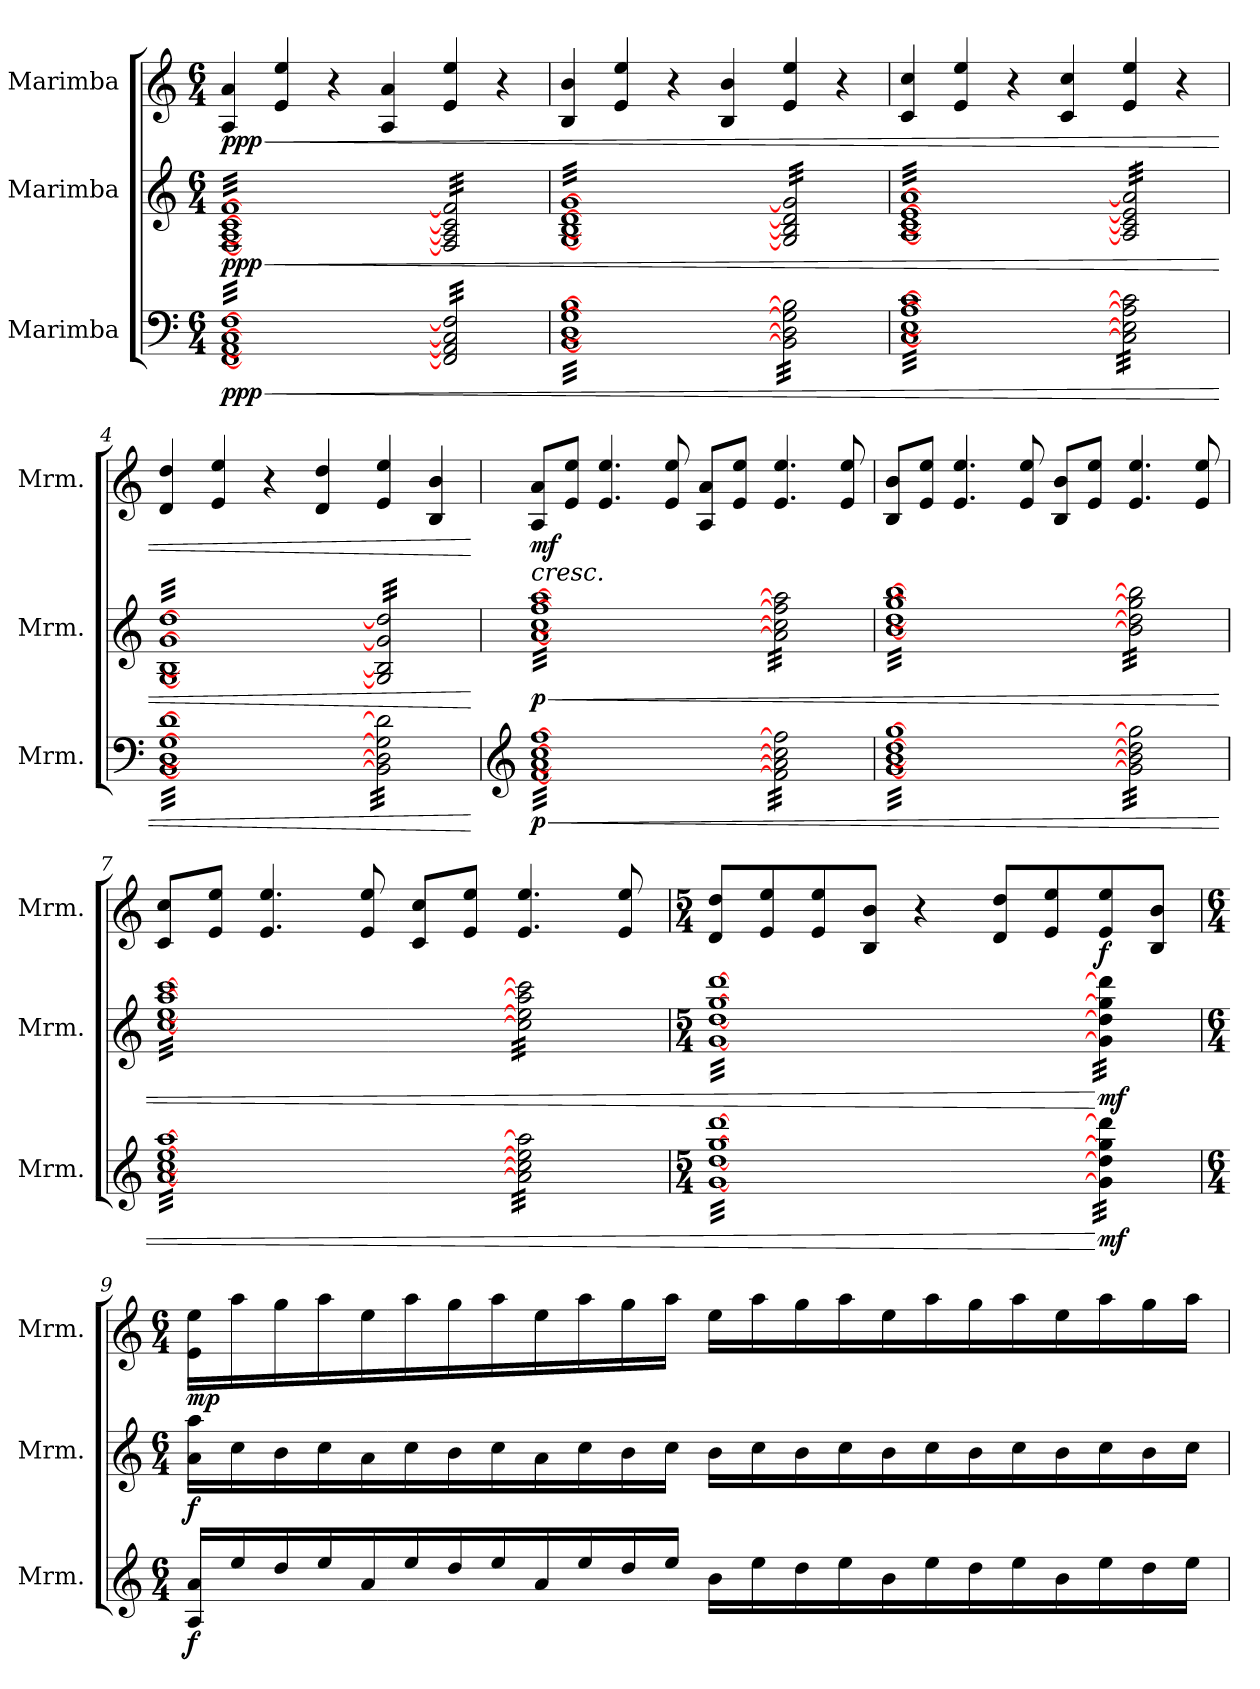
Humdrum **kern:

**kern	**dynam	**kern	**dynam	**kern	**dynam
*part3	*part3	*part2	*part2	*part1	*part1
*staff3	*staff3	*staff2	*staff2	*staff1	*staff1
*I"Marimba	*	*I"Marimba	*	*I"Marimba	*
*I'Mrm.	*	*I'Mrm.	*	*I'Mrm.	*
*clefF4	*	*clefG2	*	*clefG2	*
*k[]	*	*k[]	*	*k[]	*
*M6/4	*	*M6/4	*	*M6/4	*
*MM100	*	*MM100	*	*MM100	*
=1	=1	=1	=1	=1	=1
!	!LO:HP:b	!	!LO:HP:b	!	!LO:HP:b
!	!LO:DY:n=1:b	!	!LO:DY:n=1:b	!	!LO:DY:n=1:b
*tremolo	*	*	*	*	*
*	*	*tremolo	*	*	*
[32FF [32AA [32C [32FLLL	< ppp	[32F [32A [32c [32fLLL	< ppp	4A/ 4a/	< ppp
32FF 32AA 32C 32F	.	32F 32A 32c 32f	.	.	.
32FF 32AA 32C 32F	.	32F 32A 32c 32f	.	.	.
32FF 32AA 32C 32F	.	32F 32A 32c 32f	.	.	.
32FF 32AA 32C 32F	.	32F 32A 32c 32f	.	.	.
32FF 32AA 32C 32F	.	32F 32A 32c 32f	.	.	.
32FF 32AA 32C 32F	.	32F 32A 32c 32f	.	.	.
32FF 32AA 32C 32F	.	32F 32A 32c 32f	.	.	.
32FF 32AA 32C 32F	.	32F 32A 32c 32f	.	4e/ 4ee/	.
32FF 32AA 32C 32F	.	32F 32A 32c 32f	.	.	.
32FF 32AA 32C 32F	.	32F 32A 32c 32f	.	.	.
32FF 32AA 32C 32F	.	32F 32A 32c 32f	.	.	.
32FF 32AA 32C 32F	.	32F 32A 32c 32f	.	.	.
32FF 32AA 32C 32F	.	32F 32A 32c 32f	.	.	.
32FF 32AA 32C 32F	.	32F 32A 32c 32f	.	.	.
32FF 32AA 32C 32F	.	32F 32A 32c 32f	.	.	.
32FF 32AA 32C 32F	.	32F 32A 32c 32f	.	4r	.
32FF 32AA 32C 32F	.	32F 32A 32c 32f	.	.	.
32FF 32AA 32C 32F	.	32F 32A 32c 32f	.	.	.
32FF 32AA 32C 32F	.	32F 32A 32c 32f	.	.	.
32FF 32AA 32C 32F	.	32F 32A 32c 32f	.	.	.
32FF 32AA 32C 32F	.	32F 32A 32c 32f	.	.	.
32FF 32AA 32C 32F	.	32F 32A 32c 32f	.	.	.
32FF 32AA 32C 32F	.	32F 32A 32c 32f	.	.	.
32FF 32AA 32C 32F	.	32F 32A 32c 32f	.	4A/ 4a/	.
32FF 32AA 32C 32F	.	32F 32A 32c 32f	.	.	.
32FF 32AA 32C 32F	.	32F 32A 32c 32f	.	.	.
32FF 32AA 32C 32F	.	32F 32A 32c 32f	.	.	.
32FF 32AA 32C 32F	.	32F 32A 32c 32f	.	.	.
32FF 32AA 32C 32F	.	32F 32A 32c 32f	.	.	.
32FF 32AA 32C 32F	.	32F 32A 32c 32f	.	.	.
32FF 32AA 32C 32FJJJ	.	32F 32A 32c 32fJJJ	.	.	.
32FF/] 32AA/] 32C/] 32F/]LLL	.	32F/] 32A/] 32c/] 32f/]LLL	.	4e/ 4ee/	.
32FF/ 32AA/ 32C/ 32F/	.	32F/ 32A/ 32c/ 32f/	.	.	.
32FF/ 32AA/ 32C/ 32F/	.	32F/ 32A/ 32c/ 32f/	.	.	.
32FF/ 32AA/ 32C/ 32F/	.	32F/ 32A/ 32c/ 32f/	.	.	.
32FF/ 32AA/ 32C/ 32F/	.	32F/ 32A/ 32c/ 32f/	.	.	.
32FF/ 32AA/ 32C/ 32F/	.	32F/ 32A/ 32c/ 32f/	.	.	.
32FF/ 32AA/ 32C/ 32F/	.	32F/ 32A/ 32c/ 32f/	.	.	.
32FF/ 32AA/ 32C/ 32F/	.	32F/ 32A/ 32c/ 32f/	.	.	.
32FF/ 32AA/ 32C/ 32F/	.	32F/ 32A/ 32c/ 32f/	.	4r	.
32FF/ 32AA/ 32C/ 32F/	.	32F/ 32A/ 32c/ 32f/	.	.	.
32FF/ 32AA/ 32C/ 32F/	.	32F/ 32A/ 32c/ 32f/	.	.	.
32FF/ 32AA/ 32C/ 32F/	.	32F/ 32A/ 32c/ 32f/	.	.	.
32FF/ 32AA/ 32C/ 32F/	.	32F/ 32A/ 32c/ 32f/	.	.	.
32FF/ 32AA/ 32C/ 32F/	.	32F/ 32A/ 32c/ 32f/	.	.	.
32FF/ 32AA/ 32C/ 32F/	.	32F/ 32A/ 32c/ 32f/	.	.	.
32FF/ 32AA/ 32C/ 32F/JJJ	.	32F/ 32A/ 32c/ 32f/JJJ	.	.	.
=2	=2	=2	=2	=2	=2
[32BB [32D [32G [32BLLL	.	[32G [32B [32d [32gLLL	.	4B/ 4b/	.
32BB 32D 32G 32B	.	32G 32B 32d 32g	.	.	.
32BB 32D 32G 32B	.	32G 32B 32d 32g	.	.	.
32BB 32D 32G 32B	.	32G 32B 32d 32g	.	.	.
32BB 32D 32G 32B	.	32G 32B 32d 32g	.	.	.
32BB 32D 32G 32B	.	32G 32B 32d 32g	.	.	.
32BB 32D 32G 32B	.	32G 32B 32d 32g	.	.	.
32BB 32D 32G 32B	.	32G 32B 32d 32g	.	.	.
32BB 32D 32G 32B	.	32G 32B 32d 32g	.	4e/ 4ee/	.
32BB 32D 32G 32B	.	32G 32B 32d 32g	.	.	.
32BB 32D 32G 32B	.	32G 32B 32d 32g	.	.	.
32BB 32D 32G 32B	.	32G 32B 32d 32g	.	.	.
32BB 32D 32G 32B	.	32G 32B 32d 32g	.	.	.
32BB 32D 32G 32B	.	32G 32B 32d 32g	.	.	.
32BB 32D 32G 32B	.	32G 32B 32d 32g	.	.	.
32BB 32D 32G 32B	.	32G 32B 32d 32g	.	.	.
32BB 32D 32G 32B	.	32G 32B 32d 32g	.	4r	.
32BB 32D 32G 32B	.	32G 32B 32d 32g	.	.	.
32BB 32D 32G 32B	.	32G 32B 32d 32g	.	.	.
32BB 32D 32G 32B	.	32G 32B 32d 32g	.	.	.
32BB 32D 32G 32B	.	32G 32B 32d 32g	.	.	.
32BB 32D 32G 32B	.	32G 32B 32d 32g	.	.	.
32BB 32D 32G 32B	.	32G 32B 32d 32g	.	.	.
32BB 32D 32G 32B	.	32G 32B 32d 32g	.	.	.
32BB 32D 32G 32B	.	32G 32B 32d 32g	.	4B/ 4b/	.
32BB 32D 32G 32B	.	32G 32B 32d 32g	.	.	.
32BB 32D 32G 32B	.	32G 32B 32d 32g	.	.	.
32BB 32D 32G 32B	.	32G 32B 32d 32g	.	.	.
32BB 32D 32G 32B	.	32G 32B 32d 32g	.	.	.
32BB 32D 32G 32B	.	32G 32B 32d 32g	.	.	.
32BB 32D 32G 32B	.	32G 32B 32d 32g	.	.	.
32BB 32D 32G 32BJJJ	.	32G 32B 32d 32gJJJ	.	.	.
32BB\] 32D\] 32G\] 32B\]LLL	.	32G/] 32B/] 32d/] 32g/]LLL	.	4e/ 4ee/	.
32BB\ 32D\ 32G\ 32B\	.	32G/ 32B/ 32d/ 32g/	.	.	.
32BB\ 32D\ 32G\ 32B\	.	32G/ 32B/ 32d/ 32g/	.	.	.
32BB\ 32D\ 32G\ 32B\	.	32G/ 32B/ 32d/ 32g/	.	.	.
32BB\ 32D\ 32G\ 32B\	.	32G/ 32B/ 32d/ 32g/	.	.	.
32BB\ 32D\ 32G\ 32B\	.	32G/ 32B/ 32d/ 32g/	.	.	.
32BB\ 32D\ 32G\ 32B\	.	32G/ 32B/ 32d/ 32g/	.	.	.
32BB\ 32D\ 32G\ 32B\	.	32G/ 32B/ 32d/ 32g/	.	.	.
32BB\ 32D\ 32G\ 32B\	.	32G/ 32B/ 32d/ 32g/	.	4r	.
32BB\ 32D\ 32G\ 32B\	.	32G/ 32B/ 32d/ 32g/	.	.	.
32BB\ 32D\ 32G\ 32B\	.	32G/ 32B/ 32d/ 32g/	.	.	.
32BB\ 32D\ 32G\ 32B\	.	32G/ 32B/ 32d/ 32g/	.	.	.
32BB\ 32D\ 32G\ 32B\	.	32G/ 32B/ 32d/ 32g/	.	.	.
32BB\ 32D\ 32G\ 32B\	.	32G/ 32B/ 32d/ 32g/	.	.	.
32BB\ 32D\ 32G\ 32B\	.	32G/ 32B/ 32d/ 32g/	.	.	.
32BB\ 32D\ 32G\ 32B\JJJ	.	32G/ 32B/ 32d/ 32g/JJJ	.	.	.
=3	=3	=3	=3	=3	=3
[32C [32E [32A [32cLLL	.	[32A [32c [32e [32aLLL	.	4c/ 4cc/	.
32C 32E 32A 32c	.	32A 32c 32e 32a	.	.	.
32C 32E 32A 32c	.	32A 32c 32e 32a	.	.	.
32C 32E 32A 32c	.	32A 32c 32e 32a	.	.	.
32C 32E 32A 32c	.	32A 32c 32e 32a	.	.	.
32C 32E 32A 32c	.	32A 32c 32e 32a	.	.	.
32C 32E 32A 32c	.	32A 32c 32e 32a	.	.	.
32C 32E 32A 32c	.	32A 32c 32e 32a	.	.	.
32C 32E 32A 32c	.	32A 32c 32e 32a	.	4e/ 4ee/	.
32C 32E 32A 32c	.	32A 32c 32e 32a	.	.	.
32C 32E 32A 32c	.	32A 32c 32e 32a	.	.	.
32C 32E 32A 32c	.	32A 32c 32e 32a	.	.	.
32C 32E 32A 32c	.	32A 32c 32e 32a	.	.	.
32C 32E 32A 32c	.	32A 32c 32e 32a	.	.	.
32C 32E 32A 32c	.	32A 32c 32e 32a	.	.	.
32C 32E 32A 32c	.	32A 32c 32e 32a	.	.	.
32C 32E 32A 32c	.	32A 32c 32e 32a	.	4r	.
32C 32E 32A 32c	.	32A 32c 32e 32a	.	.	.
32C 32E 32A 32c	.	32A 32c 32e 32a	.	.	.
32C 32E 32A 32c	.	32A 32c 32e 32a	.	.	.
32C 32E 32A 32c	.	32A 32c 32e 32a	.	.	.
32C 32E 32A 32c	.	32A 32c 32e 32a	.	.	.
32C 32E 32A 32c	.	32A 32c 32e 32a	.	.	.
32C 32E 32A 32c	.	32A 32c 32e 32a	.	.	.
32C 32E 32A 32c	.	32A 32c 32e 32a	.	4c/ 4cc/	.
32C 32E 32A 32c	.	32A 32c 32e 32a	.	.	.
32C 32E 32A 32c	.	32A 32c 32e 32a	.	.	.
32C 32E 32A 32c	.	32A 32c 32e 32a	.	.	.
32C 32E 32A 32c	.	32A 32c 32e 32a	.	.	.
32C 32E 32A 32c	.	32A 32c 32e 32a	.	.	.
32C 32E 32A 32c	.	32A 32c 32e 32a	.	.	.
32C 32E 32A 32cJJJ	.	32A 32c 32e 32aJJJ	.	.	.
32C\] 32E\] 32A\] 32c\]LLL	.	32A/] 32c/] 32e/] 32a/]LLL	.	4e/ 4ee/	.
32C\ 32E\ 32A\ 32c\	.	32A/ 32c/ 32e/ 32a/	.	.	.
32C\ 32E\ 32A\ 32c\	.	32A/ 32c/ 32e/ 32a/	.	.	.
32C\ 32E\ 32A\ 32c\	.	32A/ 32c/ 32e/ 32a/	.	.	.
32C\ 32E\ 32A\ 32c\	.	32A/ 32c/ 32e/ 32a/	.	.	.
32C\ 32E\ 32A\ 32c\	.	32A/ 32c/ 32e/ 32a/	.	.	.
32C\ 32E\ 32A\ 32c\	.	32A/ 32c/ 32e/ 32a/	.	.	.
32C\ 32E\ 32A\ 32c\	.	32A/ 32c/ 32e/ 32a/	.	.	.
32C\ 32E\ 32A\ 32c\	.	32A/ 32c/ 32e/ 32a/	.	4r	.
32C\ 32E\ 32A\ 32c\	.	32A/ 32c/ 32e/ 32a/	.	.	.
32C\ 32E\ 32A\ 32c\	.	32A/ 32c/ 32e/ 32a/	.	.	.
32C\ 32E\ 32A\ 32c\	.	32A/ 32c/ 32e/ 32a/	.	.	.
32C\ 32E\ 32A\ 32c\	.	32A/ 32c/ 32e/ 32a/	.	.	.
32C\ 32E\ 32A\ 32c\	.	32A/ 32c/ 32e/ 32a/	.	.	.
32C\ 32E\ 32A\ 32c\	.	32A/ 32c/ 32e/ 32a/	.	.	.
32C\ 32E\ 32A\ 32c\JJJ	.	32A/ 32c/ 32e/ 32a/JJJ	.	.	.
!!LO:LB:g=z
=4	=4	=4	=4	=4	=4
[32BB [32D [32G [32dLLL	.	[32G [32B [32g [32ddLLL	.	4d/ 4dd/	.
32BB 32D 32G 32d	.	32G 32B 32g 32dd	.	.	.
32BB 32D 32G 32d	.	32G 32B 32g 32dd	.	.	.
32BB 32D 32G 32d	.	32G 32B 32g 32dd	.	.	.
32BB 32D 32G 32d	.	32G 32B 32g 32dd	.	.	.
32BB 32D 32G 32d	.	32G 32B 32g 32dd	.	.	.
32BB 32D 32G 32d	.	32G 32B 32g 32dd	.	.	.
32BB 32D 32G 32d	.	32G 32B 32g 32dd	.	.	.
32BB 32D 32G 32d	.	32G 32B 32g 32dd	.	4e/ 4ee/	.
32BB 32D 32G 32d	.	32G 32B 32g 32dd	.	.	.
32BB 32D 32G 32d	.	32G 32B 32g 32dd	.	.	.
32BB 32D 32G 32d	.	32G 32B 32g 32dd	.	.	.
32BB 32D 32G 32d	.	32G 32B 32g 32dd	.	.	.
32BB 32D 32G 32d	.	32G 32B 32g 32dd	.	.	.
32BB 32D 32G 32d	.	32G 32B 32g 32dd	.	.	.
32BB 32D 32G 32d	.	32G 32B 32g 32dd	.	.	.
32BB 32D 32G 32d	.	32G 32B 32g 32dd	.	4r	.
32BB 32D 32G 32d	.	32G 32B 32g 32dd	.	.	.
32BB 32D 32G 32d	.	32G 32B 32g 32dd	.	.	.
32BB 32D 32G 32d	.	32G 32B 32g 32dd	.	.	.
32BB 32D 32G 32d	.	32G 32B 32g 32dd	.	.	.
32BB 32D 32G 32d	.	32G 32B 32g 32dd	.	.	.
32BB 32D 32G 32d	.	32G 32B 32g 32dd	.	.	.
32BB 32D 32G 32d	.	32G 32B 32g 32dd	.	.	.
32BB 32D 32G 32d	.	32G 32B 32g 32dd	.	4d/ 4dd/	.
32BB 32D 32G 32d	.	32G 32B 32g 32dd	.	.	.
32BB 32D 32G 32d	.	32G 32B 32g 32dd	.	.	.
32BB 32D 32G 32d	.	32G 32B 32g 32dd	.	.	.
32BB 32D 32G 32d	.	32G 32B 32g 32dd	.	.	.
32BB 32D 32G 32d	.	32G 32B 32g 32dd	.	.	.
32BB 32D 32G 32d	.	32G 32B 32g 32dd	.	.	.
32BB 32D 32G 32dJJJ	.	32G 32B 32g 32ddJJJ	.	.	.
32BB\] 32D\] 32G\] 32d\]LLL	.	32G/] 32B/] 32g/] 32dd/]LLL	.	4e/ 4ee/	.
32BB\ 32D\ 32G\ 32d\	.	32G/ 32B/ 32g/ 32dd/	.	.	.
32BB\ 32D\ 32G\ 32d\	.	32G/ 32B/ 32g/ 32dd/	.	.	.
32BB\ 32D\ 32G\ 32d\	.	32G/ 32B/ 32g/ 32dd/	.	.	.
32BB\ 32D\ 32G\ 32d\	.	32G/ 32B/ 32g/ 32dd/	.	.	.
32BB\ 32D\ 32G\ 32d\	.	32G/ 32B/ 32g/ 32dd/	.	.	.
32BB\ 32D\ 32G\ 32d\	.	32G/ 32B/ 32g/ 32dd/	.	.	.
32BB\ 32D\ 32G\ 32d\	.	32G/ 32B/ 32g/ 32dd/	.	.	.
32BB\ 32D\ 32G\ 32d\	.	32G/ 32B/ 32g/ 32dd/	.	4B/ 4b/	.
32BB\ 32D\ 32G\ 32d\	.	32G/ 32B/ 32g/ 32dd/	.	.	.
32BB\ 32D\ 32G\ 32d\	.	32G/ 32B/ 32g/ 32dd/	.	.	.
32BB\ 32D\ 32G\ 32d\	.	32G/ 32B/ 32g/ 32dd/	.	.	.
32BB\ 32D\ 32G\ 32d\	.	32G/ 32B/ 32g/ 32dd/	.	.	.
32BB\ 32D\ 32G\ 32d\	.	32G/ 32B/ 32g/ 32dd/	.	.	.
32BB\ 32D\ 32G\ 32d\	.	32G/ 32B/ 32g/ 32dd/	.	.	.
32BB\ 32D\ 32G\ 32d\JJJ	.	32G/ 32B/ 32g/ 32dd/JJJ	.	.	.
.	[	.	[	.	[
=5	=5	=5	=5	=5	=5
*clefG2	*	*	*	*	*
!	!LO:HP:b	!	!LO:HP:b	!	!LO:HP:b
!	!LO:DY:n=1:b	!	!LO:DY:n=1:b	!	!LO:DY:n=1:b
[32f [32a [32cc [32ffLLL	< p	[32a [32cc [32ff [32aaLLL	< p	8A/ 8a/L	< mf
32f 32a 32cc 32ff	.	32a 32cc 32ff 32aa	.	.	.
32f 32a 32cc 32ff	.	32a 32cc 32ff 32aa	.	.	.
32f 32a 32cc 32ff	.	32a 32cc 32ff 32aa	.	.	.
32f 32a 32cc 32ff	.	32a 32cc 32ff 32aa	.	8e/ 8ee/J	.
32f 32a 32cc 32ff	.	32a 32cc 32ff 32aa	.	.	.
32f 32a 32cc 32ff	.	32a 32cc 32ff 32aa	.	.	.
32f 32a 32cc 32ff	.	32a 32cc 32ff 32aa	.	.	.
32f 32a 32cc 32ff	.	32a 32cc 32ff 32aa	.	4.e/ 4.ee/	.
32f 32a 32cc 32ff	.	32a 32cc 32ff 32aa	.	.	.
32f 32a 32cc 32ff	.	32a 32cc 32ff 32aa	.	.	.
32f 32a 32cc 32ff	.	32a 32cc 32ff 32aa	.	.	.
32f 32a 32cc 32ff	.	32a 32cc 32ff 32aa	.	.	.
32f 32a 32cc 32ff	.	32a 32cc 32ff 32aa	.	.	.
32f 32a 32cc 32ff	.	32a 32cc 32ff 32aa	.	.	.
32f 32a 32cc 32ff	.	32a 32cc 32ff 32aa	.	.	.
32f 32a 32cc 32ff	.	32a 32cc 32ff 32aa	.	.	.
32f 32a 32cc 32ff	.	32a 32cc 32ff 32aa	.	.	.
32f 32a 32cc 32ff	.	32a 32cc 32ff 32aa	.	.	.
32f 32a 32cc 32ff	.	32a 32cc 32ff 32aa	.	.	.
32f 32a 32cc 32ff	.	32a 32cc 32ff 32aa	.	8e/ 8ee/	.
32f 32a 32cc 32ff	.	32a 32cc 32ff 32aa	.	.	.
32f 32a 32cc 32ff	.	32a 32cc 32ff 32aa	.	.	.
32f 32a 32cc 32ff	.	32a 32cc 32ff 32aa	.	.	.
32f 32a 32cc 32ff	.	32a 32cc 32ff 32aa	.	8A/ 8a/L	.
32f 32a 32cc 32ff	.	32a 32cc 32ff 32aa	.	.	.
32f 32a 32cc 32ff	.	32a 32cc 32ff 32aa	.	.	.
32f 32a 32cc 32ff	.	32a 32cc 32ff 32aa	.	.	.
32f 32a 32cc 32ff	.	32a 32cc 32ff 32aa	.	8e/ 8ee/J	.
32f 32a 32cc 32ff	.	32a 32cc 32ff 32aa	.	.	.
32f 32a 32cc 32ff	.	32a 32cc 32ff 32aa	.	.	.
32f 32a 32cc 32ffJJJ	.	32a 32cc 32ff 32aaJJJ	.	.	.
32f\] 32a\] 32cc\] 32ff\]LLL	.	32a\] 32cc\] 32ff\] 32aa\]LLL	.	4.e/ 4.ee/	.
32f\ 32a\ 32cc\ 32ff\	.	32a\ 32cc\ 32ff\ 32aa\	.	.	.
32f\ 32a\ 32cc\ 32ff\	.	32a\ 32cc\ 32ff\ 32aa\	.	.	.
32f\ 32a\ 32cc\ 32ff\	.	32a\ 32cc\ 32ff\ 32aa\	.	.	.
32f\ 32a\ 32cc\ 32ff\	.	32a\ 32cc\ 32ff\ 32aa\	.	.	.
32f\ 32a\ 32cc\ 32ff\	.	32a\ 32cc\ 32ff\ 32aa\	.	.	.
32f\ 32a\ 32cc\ 32ff\	.	32a\ 32cc\ 32ff\ 32aa\	.	.	.
32f\ 32a\ 32cc\ 32ff\	.	32a\ 32cc\ 32ff\ 32aa\	.	.	.
32f\ 32a\ 32cc\ 32ff\	.	32a\ 32cc\ 32ff\ 32aa\	.	.	.
32f\ 32a\ 32cc\ 32ff\	.	32a\ 32cc\ 32ff\ 32aa\	.	.	.
32f\ 32a\ 32cc\ 32ff\	.	32a\ 32cc\ 32ff\ 32aa\	.	.	.
32f\ 32a\ 32cc\ 32ff\	.	32a\ 32cc\ 32ff\ 32aa\	.	.	.
32f\ 32a\ 32cc\ 32ff\	.	32a\ 32cc\ 32ff\ 32aa\	.	8e/ 8ee/	.
32f\ 32a\ 32cc\ 32ff\	.	32a\ 32cc\ 32ff\ 32aa\	.	.	.
32f\ 32a\ 32cc\ 32ff\	.	32a\ 32cc\ 32ff\ 32aa\	.	.	.
32f\ 32a\ 32cc\ 32ff\JJJ	.	32a\ 32cc\ 32ff\ 32aa\JJJ	.	.	.
=6	=6	=6	=6	=6	=6
[32g [32b [32dd [32ggLLL	.	[32b [32dd [32gg [32bbLLL	.	8B/ 8b/L	.
32g 32b 32dd 32gg	.	32b 32dd 32gg 32bb	.	.	.
32g 32b 32dd 32gg	.	32b 32dd 32gg 32bb	.	.	.
32g 32b 32dd 32gg	.	32b 32dd 32gg 32bb	.	.	.
32g 32b 32dd 32gg	.	32b 32dd 32gg 32bb	.	8e/ 8ee/J	.
32g 32b 32dd 32gg	.	32b 32dd 32gg 32bb	.	.	.
32g 32b 32dd 32gg	.	32b 32dd 32gg 32bb	.	.	.
32g 32b 32dd 32gg	.	32b 32dd 32gg 32bb	.	.	.
32g 32b 32dd 32gg	.	32b 32dd 32gg 32bb	.	4.e/ 4.ee/	.
32g 32b 32dd 32gg	.	32b 32dd 32gg 32bb	.	.	.
32g 32b 32dd 32gg	.	32b 32dd 32gg 32bb	.	.	.
32g 32b 32dd 32gg	.	32b 32dd 32gg 32bb	.	.	.
32g 32b 32dd 32gg	.	32b 32dd 32gg 32bb	.	.	.
32g 32b 32dd 32gg	.	32b 32dd 32gg 32bb	.	.	.
32g 32b 32dd 32gg	.	32b 32dd 32gg 32bb	.	.	.
32g 32b 32dd 32gg	.	32b 32dd 32gg 32bb	.	.	.
32g 32b 32dd 32gg	.	32b 32dd 32gg 32bb	.	.	.
32g 32b 32dd 32gg	.	32b 32dd 32gg 32bb	.	.	.
32g 32b 32dd 32gg	.	32b 32dd 32gg 32bb	.	.	.
32g 32b 32dd 32gg	.	32b 32dd 32gg 32bb	.	.	.
32g 32b 32dd 32gg	.	32b 32dd 32gg 32bb	.	8e/ 8ee/	.
32g 32b 32dd 32gg	.	32b 32dd 32gg 32bb	.	.	.
32g 32b 32dd 32gg	.	32b 32dd 32gg 32bb	.	.	.
32g 32b 32dd 32gg	.	32b 32dd 32gg 32bb	.	.	.
32g 32b 32dd 32gg	.	32b 32dd 32gg 32bb	.	8B/ 8b/L	.
32g 32b 32dd 32gg	.	32b 32dd 32gg 32bb	.	.	.
32g 32b 32dd 32gg	.	32b 32dd 32gg 32bb	.	.	.
32g 32b 32dd 32gg	.	32b 32dd 32gg 32bb	.	.	.
32g 32b 32dd 32gg	.	32b 32dd 32gg 32bb	.	8e/ 8ee/J	.
32g 32b 32dd 32gg	.	32b 32dd 32gg 32bb	.	.	.
32g 32b 32dd 32gg	.	32b 32dd 32gg 32bb	.	.	.
32g 32b 32dd 32ggJJJ	.	32b 32dd 32gg 32bbJJJ	.	.	.
32g\] 32b\] 32dd\] 32gg\]LLL	.	32b\] 32dd\] 32gg\] 32bb\]LLL	.	4.e/ 4.ee/	.
32g\ 32b\ 32dd\ 32gg\	.	32b\ 32dd\ 32gg\ 32bb\	.	.	.
32g\ 32b\ 32dd\ 32gg\	.	32b\ 32dd\ 32gg\ 32bb\	.	.	.
32g\ 32b\ 32dd\ 32gg\	.	32b\ 32dd\ 32gg\ 32bb\	.	.	.
32g\ 32b\ 32dd\ 32gg\	.	32b\ 32dd\ 32gg\ 32bb\	.	.	.
32g\ 32b\ 32dd\ 32gg\	.	32b\ 32dd\ 32gg\ 32bb\	.	.	.
32g\ 32b\ 32dd\ 32gg\	.	32b\ 32dd\ 32gg\ 32bb\	.	.	.
32g\ 32b\ 32dd\ 32gg\	.	32b\ 32dd\ 32gg\ 32bb\	.	.	.
32g\ 32b\ 32dd\ 32gg\	.	32b\ 32dd\ 32gg\ 32bb\	.	.	.
32g\ 32b\ 32dd\ 32gg\	.	32b\ 32dd\ 32gg\ 32bb\	.	.	.
32g\ 32b\ 32dd\ 32gg\	.	32b\ 32dd\ 32gg\ 32bb\	.	.	.
32g\ 32b\ 32dd\ 32gg\	.	32b\ 32dd\ 32gg\ 32bb\	.	.	.
32g\ 32b\ 32dd\ 32gg\	.	32b\ 32dd\ 32gg\ 32bb\	.	8e/ 8ee/	.
32g\ 32b\ 32dd\ 32gg\	.	32b\ 32dd\ 32gg\ 32bb\	.	.	.
32g\ 32b\ 32dd\ 32gg\	.	32b\ 32dd\ 32gg\ 32bb\	.	.	.
32g\ 32b\ 32dd\ 32gg\JJJ	.	32b\ 32dd\ 32gg\ 32bb\JJJ	.	.	.
!!LO:PB:g=z
=7	=7	=7	=7	=7	=7
[32a [32cc [32ee [32aaLLL	.	[32cc [32ee [32aa [32cccLLL	.	8c/ 8cc/L	.
32a 32cc 32ee 32aa	.	32cc 32ee 32aa 32ccc	.	.	.
32a 32cc 32ee 32aa	.	32cc 32ee 32aa 32ccc	.	.	.
32a 32cc 32ee 32aa	.	32cc 32ee 32aa 32ccc	.	.	.
32a 32cc 32ee 32aa	.	32cc 32ee 32aa 32ccc	.	8e/ 8ee/J	.
32a 32cc 32ee 32aa	.	32cc 32ee 32aa 32ccc	.	.	.
32a 32cc 32ee 32aa	.	32cc 32ee 32aa 32ccc	.	.	.
32a 32cc 32ee 32aa	.	32cc 32ee 32aa 32ccc	.	.	.
32a 32cc 32ee 32aa	.	32cc 32ee 32aa 32ccc	.	4.e/ 4.ee/	.
32a 32cc 32ee 32aa	.	32cc 32ee 32aa 32ccc	.	.	.
32a 32cc 32ee 32aa	.	32cc 32ee 32aa 32ccc	.	.	.
32a 32cc 32ee 32aa	.	32cc 32ee 32aa 32ccc	.	.	.
32a 32cc 32ee 32aa	.	32cc 32ee 32aa 32ccc	.	.	.
32a 32cc 32ee 32aa	.	32cc 32ee 32aa 32ccc	.	.	.
32a 32cc 32ee 32aa	.	32cc 32ee 32aa 32ccc	.	.	.
32a 32cc 32ee 32aa	.	32cc 32ee 32aa 32ccc	.	.	.
32a 32cc 32ee 32aa	.	32cc 32ee 32aa 32ccc	.	.	.
32a 32cc 32ee 32aa	.	32cc 32ee 32aa 32ccc	.	.	.
32a 32cc 32ee 32aa	.	32cc 32ee 32aa 32ccc	.	.	.
32a 32cc 32ee 32aa	.	32cc 32ee 32aa 32ccc	.	.	.
32a 32cc 32ee 32aa	.	32cc 32ee 32aa 32ccc	.	8e/ 8ee/	.
32a 32cc 32ee 32aa	.	32cc 32ee 32aa 32ccc	.	.	.
32a 32cc 32ee 32aa	.	32cc 32ee 32aa 32ccc	.	.	.
32a 32cc 32ee 32aa	.	32cc 32ee 32aa 32ccc	.	.	.
32a 32cc 32ee 32aa	.	32cc 32ee 32aa 32ccc	.	8c/ 8cc/L	.
32a 32cc 32ee 32aa	.	32cc 32ee 32aa 32ccc	.	.	.
32a 32cc 32ee 32aa	.	32cc 32ee 32aa 32ccc	.	.	.
32a 32cc 32ee 32aa	.	32cc 32ee 32aa 32ccc	.	.	.
32a 32cc 32ee 32aa	.	32cc 32ee 32aa 32ccc	.	8e/ 8ee/J	.
32a 32cc 32ee 32aa	.	32cc 32ee 32aa 32ccc	.	.	.
32a 32cc 32ee 32aa	.	32cc 32ee 32aa 32ccc	.	.	.
32a 32cc 32ee 32aaJJJ	.	32cc 32ee 32aa 32cccJJJ	.	.	.
32a\] 32cc\] 32ee\] 32aa\]LLL	.	32cc\] 32ee\] 32aa\] 32ccc\]LLL	.	4.e/ 4.ee/	.
32a\ 32cc\ 32ee\ 32aa\	.	32cc\ 32ee\ 32aa\ 32ccc\	.	.	.
32a\ 32cc\ 32ee\ 32aa\	.	32cc\ 32ee\ 32aa\ 32ccc\	.	.	.
32a\ 32cc\ 32ee\ 32aa\	.	32cc\ 32ee\ 32aa\ 32ccc\	.	.	.
32a\ 32cc\ 32ee\ 32aa\	.	32cc\ 32ee\ 32aa\ 32ccc\	.	.	.
32a\ 32cc\ 32ee\ 32aa\	.	32cc\ 32ee\ 32aa\ 32ccc\	.	.	.
32a\ 32cc\ 32ee\ 32aa\	.	32cc\ 32ee\ 32aa\ 32ccc\	.	.	.
32a\ 32cc\ 32ee\ 32aa\	.	32cc\ 32ee\ 32aa\ 32ccc\	.	.	.
32a\ 32cc\ 32ee\ 32aa\	.	32cc\ 32ee\ 32aa\ 32ccc\	.	.	.
32a\ 32cc\ 32ee\ 32aa\	.	32cc\ 32ee\ 32aa\ 32ccc\	.	.	.
32a\ 32cc\ 32ee\ 32aa\	.	32cc\ 32ee\ 32aa\ 32ccc\	.	.	.
32a\ 32cc\ 32ee\ 32aa\	.	32cc\ 32ee\ 32aa\ 32ccc\	.	.	.
32a\ 32cc\ 32ee\ 32aa\	.	32cc\ 32ee\ 32aa\ 32ccc\	.	8e/ 8ee/	.
32a\ 32cc\ 32ee\ 32aa\	.	32cc\ 32ee\ 32aa\ 32ccc\	.	.	.
32a\ 32cc\ 32ee\ 32aa\	.	32cc\ 32ee\ 32aa\ 32ccc\	.	.	.
32a\ 32cc\ 32ee\ 32aa\JJJ	.	32cc\ 32ee\ 32aa\ 32ccc\JJJ	.	.	.
=8	=8	=8	=8	=8	=8
*M5/4	*	*M5/4	*	*M5/4	*
[32g [32dd [32gg [32dddLLL	.	[32g [32dd [32gg [32dddLLL	.	8d/ 8dd/L	.
32g 32dd 32gg 32ddd	.	32g 32dd 32gg 32ddd	.	.	.
32g 32dd 32gg 32ddd	.	32g 32dd 32gg 32ddd	.	.	.
32g 32dd 32gg 32ddd	.	32g 32dd 32gg 32ddd	.	.	.
32g 32dd 32gg 32ddd	.	32g 32dd 32gg 32ddd	.	8e/ 8ee/	.
32g 32dd 32gg 32ddd	.	32g 32dd 32gg 32ddd	.	.	.
32g 32dd 32gg 32ddd	.	32g 32dd 32gg 32ddd	.	.	.
32g 32dd 32gg 32ddd	.	32g 32dd 32gg 32ddd	.	.	.
32g 32dd 32gg 32ddd	.	32g 32dd 32gg 32ddd	.	8e/ 8ee/	.
32g 32dd 32gg 32ddd	.	32g 32dd 32gg 32ddd	.	.	.
32g 32dd 32gg 32ddd	.	32g 32dd 32gg 32ddd	.	.	.
32g 32dd 32gg 32ddd	.	32g 32dd 32gg 32ddd	.	.	.
32g 32dd 32gg 32ddd	.	32g 32dd 32gg 32ddd	.	8B/ 8b/J	.
32g 32dd 32gg 32ddd	.	32g 32dd 32gg 32ddd	.	.	.
32g 32dd 32gg 32ddd	.	32g 32dd 32gg 32ddd	.	.	.
32g 32dd 32gg 32ddd	.	32g 32dd 32gg 32ddd	.	.	.
32g 32dd 32gg 32ddd	.	32g 32dd 32gg 32ddd	.	4r	.
32g 32dd 32gg 32ddd	.	32g 32dd 32gg 32ddd	.	.	.
32g 32dd 32gg 32ddd	.	32g 32dd 32gg 32ddd	.	.	.
32g 32dd 32gg 32ddd	.	32g 32dd 32gg 32ddd	.	.	.
32g 32dd 32gg 32ddd	.	32g 32dd 32gg 32ddd	.	.	.
32g 32dd 32gg 32ddd	.	32g 32dd 32gg 32ddd	.	.	.
32g 32dd 32gg 32ddd	.	32g 32dd 32gg 32ddd	.	.	.
32g 32dd 32gg 32ddd	.	32g 32dd 32gg 32ddd	.	.	.
32g 32dd 32gg 32ddd	.	32g 32dd 32gg 32ddd	.	8d/ 8dd/L	.
32g 32dd 32gg 32ddd	.	32g 32dd 32gg 32ddd	.	.	.
32g 32dd 32gg 32ddd	.	32g 32dd 32gg 32ddd	.	.	.
32g 32dd 32gg 32ddd	.	32g 32dd 32gg 32ddd	.	.	.
32g 32dd 32gg 32ddd	.	32g 32dd 32gg 32ddd	.	8e/ 8ee/	.
32g 32dd 32gg 32ddd	.	32g 32dd 32gg 32ddd	.	.	.
32g 32dd 32gg 32ddd	.	32g 32dd 32gg 32ddd	.	.	.
32g 32dd 32gg 32dddJJJ	.	32g 32dd 32gg 32dddJJJ	.	.	.
!	!LO:DY:n=1:b	!	!LO:DY:n=1:b	!	!LO:DY:b
32g\] 32dd\] 32gg\] 32ddd\]LLL	[ mf	32g\] 32dd\] 32gg\] 32ddd\]LLL	[ mf	8e/ 8ee/	f
32g\ 32dd\ 32gg\ 32ddd\	.	32g\ 32dd\ 32gg\ 32ddd\	.	.	.
32g\ 32dd\ 32gg\ 32ddd\	.	32g\ 32dd\ 32gg\ 32ddd\	.	.	.
32g\ 32dd\ 32gg\ 32ddd\	.	32g\ 32dd\ 32gg\ 32ddd\	.	.	.
32g\ 32dd\ 32gg\ 32ddd\	.	32g\ 32dd\ 32gg\ 32ddd\	.	8B/ 8b/J	[
32g\ 32dd\ 32gg\ 32ddd\	.	32g\ 32dd\ 32gg\ 32ddd\	.	.	.
32g\ 32dd\ 32gg\ 32ddd\	.	32g\ 32dd\ 32gg\ 32ddd\	.	.	.
32g\ 32dd\ 32gg\ 32ddd\JJJ	.	32g\ 32dd\ 32gg\ 32ddd\JJJ	.	.	.
*	*	*Xtremolo	*	*	*
*Xtremolo	*	*	*	*	*
!!LO:LB:g=z
=9	=9	=9	=9	=9	=9
*M6/4	*	*M6/4	*	*M6/4	*
!	!LO:DY:b	!	!LO:DY:b	!	!LO:DY:b
16A/ 16a/LL	f	16a\ 16aa\LL	f	16e\ 16ee\LL	mp
16ee/	.	16cc\	.	16aa\	.
16dd/	.	16b\	.	16gg\	.
16ee/	.	16cc\	.	16aa\	.
16a/	.	16a\	.	16ee\	.
16ee/	.	16cc\	.	16aa\	.
16dd/	.	16b\	.	16gg\	.
16ee/	.	16cc\	.	16aa\	.
16a/	.	16a\	.	16ee\	.
16ee/	.	16cc\	.	16aa\	.
16dd/	.	16b\	.	16gg\	.
16ee/JJ	.	16cc\JJ	.	16aa\JJ	.
16b\LL	.	16b\LL	.	16ee\LL	.
16ee\	.	16cc\	.	16aa\	.
16dd\	.	16b\	.	16gg\	.
16ee\	.	16cc\	.	16aa\	.
16b\	.	16b\	.	16ee\	.
16ee\	.	16cc\	.	16aa\	.
16dd\	.	16b\	.	16gg\	.
16ee\	.	16cc\	.	16aa\	.
16b\	.	16b\	.	16ee\	.
16ee\	.	16cc\	.	16aa\	.
16dd\	.	16b\	.	16gg\	.
16ee\JJ	.	16cc\JJ	.	16aa\JJ	.
=	=	=	=	=	=
*-	*-	*-	*-	*-	*-
